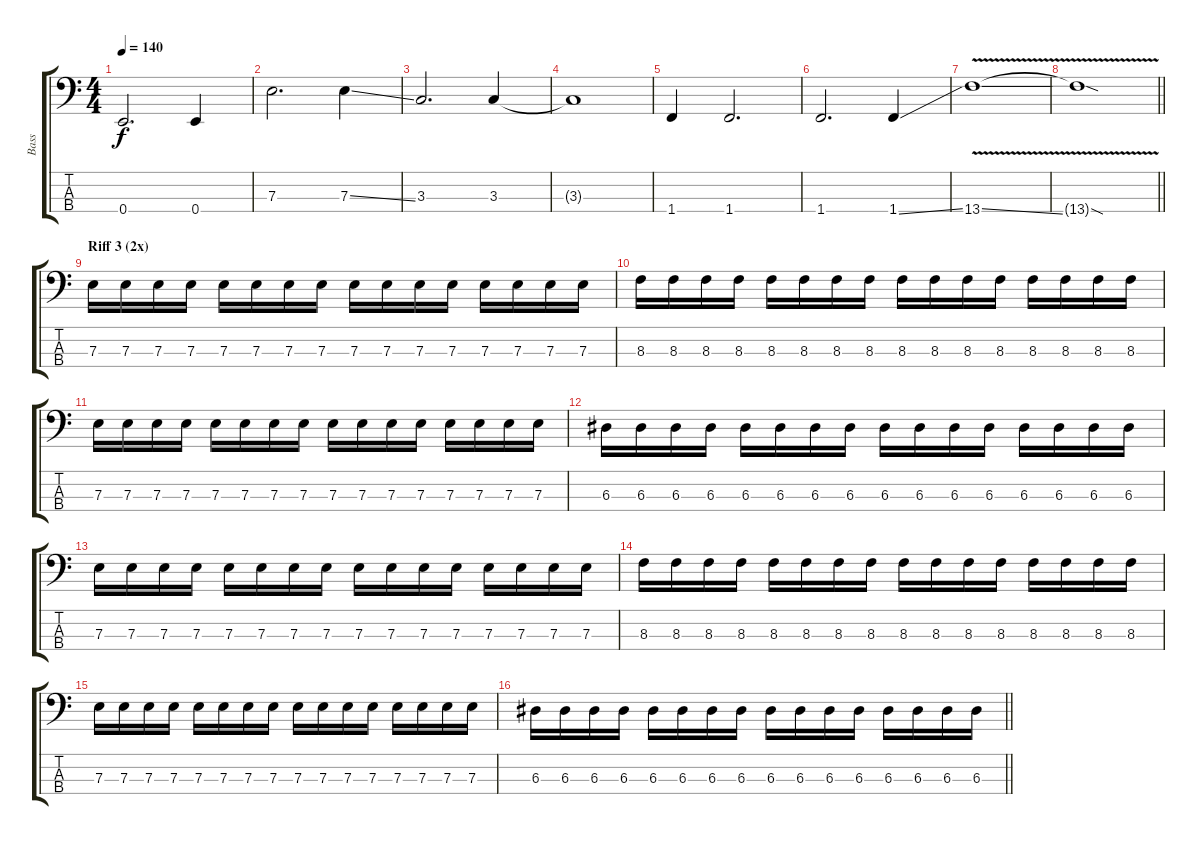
\track ("Bass" "Bass") {instrument electricbasspick}
\staff {score tabs}
\tuning (G2 D2 A1 E1) {hide}
\ts (4 4)
\tempo 140
\clef f4
\ks c
0.4.2{d dy f} 0.4.4 |
7.3.2{d} 7.3{ss}.4 |
3.3.2{d} 3.3.4 |
3.3{t}.1 |
1.4.4 1.4.2{d} |
1.4.2{d} 1.4{ss}.4 |
13.4{v ss}.1 |
\barLineRight lightlight
13.4{v sod t}.1 |
\section ("" "Riff 3 (2x)")
7.3.16 7.3.16 7.3.16 7.3.16 7.3.16 7.3.16 7.3.16 7.3.16 7.3.16 7.3.16 7.3.16 7.3.16 7.3.16 7.3.16 7.3.16 7.3.16 |
8.3.16 8.3.16 8.3.16 8.3.16 8.3.16 8.3.16 8.3.16 8.3.16 8.3.16 8.3.16 8.3.16 8.3.16 8.3.16 8.3.16 8.3.16 8.3.16 |
7.3.16 7.3.16 7.3.16 7.3.16 7.3.16 7.3.16 7.3.16 7.3.16 7.3.16 7.3.16 7.3.16 7.3.16 7.3.16 7.3.16 7.3.16 7.3.16 |
6.3.16 6.3.16 6.3.16 6.3.16 6.3.16 6.3.16 6.3.16 6.3.16 6.3.16 6.3.16 6.3.16 6.3.16 6.3.16 6.3.16 6.3.16 6.3.16 |
7.3.16 7.3.16 7.3.16 7.3.16 7.3.16 7.3.16 7.3.16 7.3.16 7.3.16 7.3.16 7.3.16 7.3.16 7.3.16 7.3.16 7.3.16 7.3.16 |
8.3.16 8.3.16 8.3.16 8.3.16 8.3.16 8.3.16 8.3.16 8.3.16 8.3.16 8.3.16 8.3.16 8.3.16 8.3.16 8.3.16 8.3.16 8.3.16 |
7.3.16 7.3.16 7.3.16 7.3.16 7.3.16 7.3.16 7.3.16 7.3.16 7.3.16 7.3.16 7.3.16 7.3.16 7.3.16 7.3.16 7.3.16 7.3.16 |
\barLineRight lightlight
6.3.16 6.3.16 6.3.16 6.3.16 6.3.16 6.3.16 6.3.16 6.3.16 6.3.16 6.3.16 6.3.16 6.3.16 6.3.16 6.3.16 6.3.16 6.3.16
